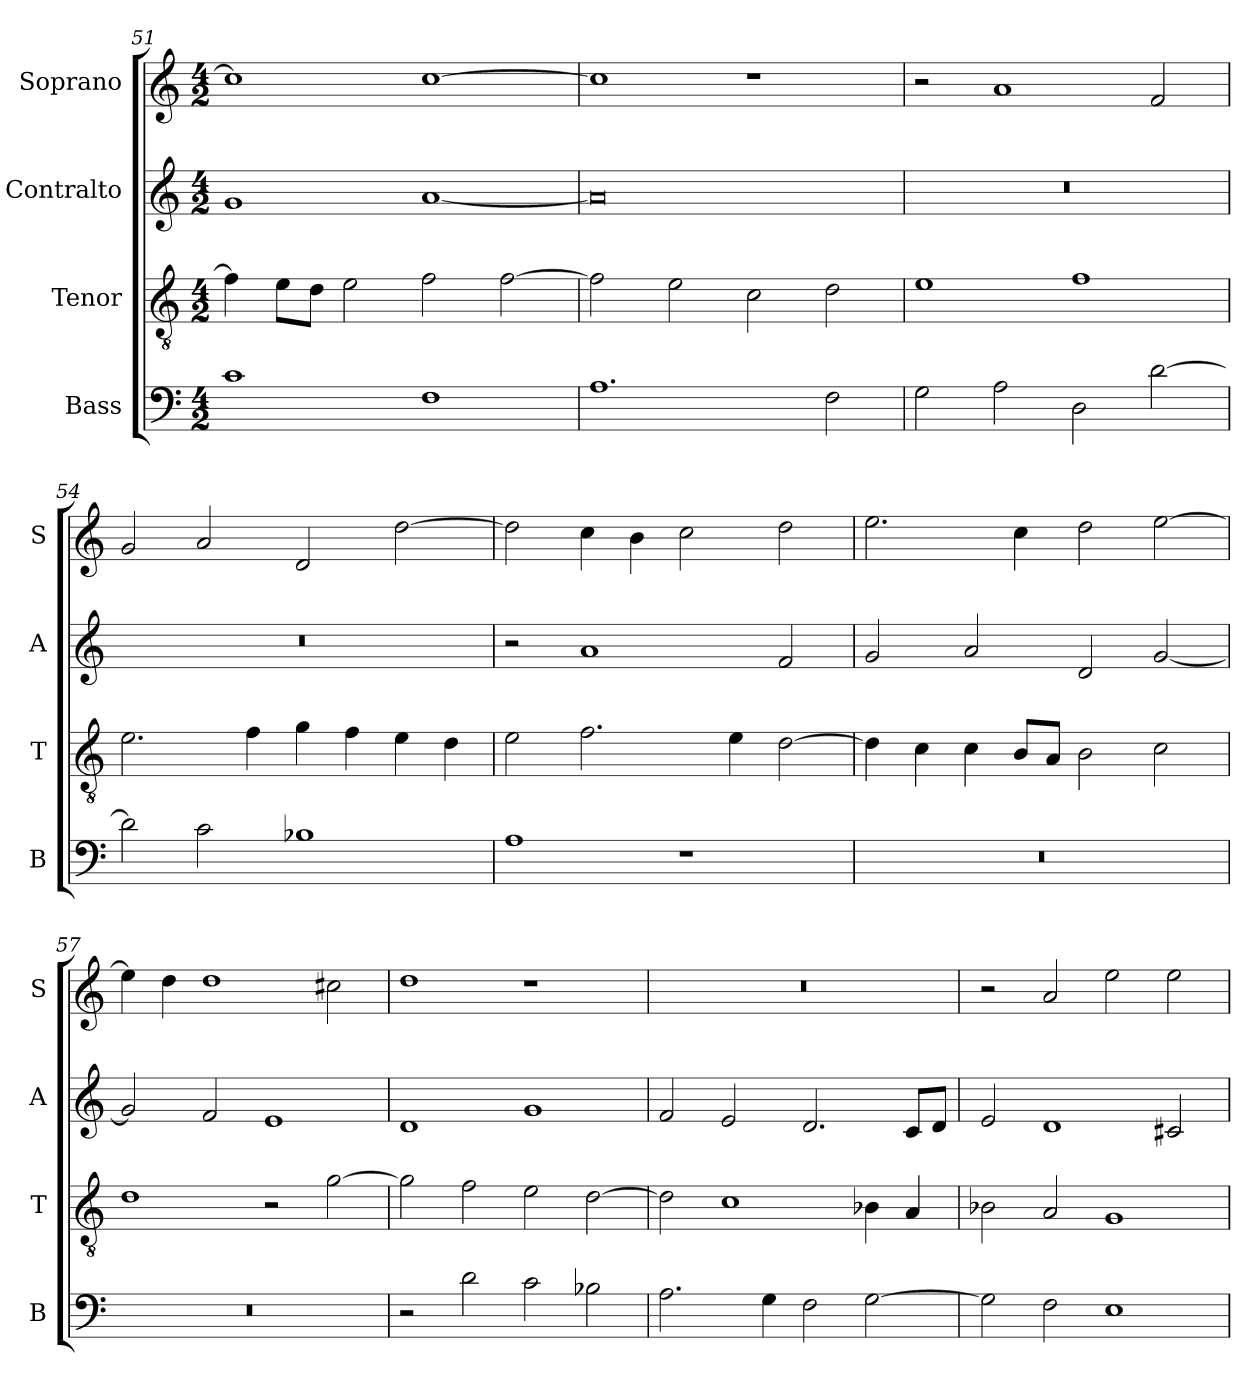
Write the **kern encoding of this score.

**kern	**kern	**kern	**kern
*part4	*part3	*part2	*part1
*staff4	*staff3	*staff2	*staff1
*I"Bass	*I"Tenor	*I"Contralto	*I"Soprano
*I'B	*I'T	*I'A	*I'S
*clefF4	*clefGv2	*clefG2	*clefG2
*k[]	*k[]	*k[]	*k[]
*D:dor	*D:dor	*D:dor	*D:dor
*M4/2	*M4/2	*M4/2	*M4/2
=51	=51	=51	=51
1c	4f]	1g	1cc]
.	8e\L	.	.
.	8d\J	.	.
.	2e	.	.
1F	2f	[1a	[1cc
.	[2f	.	.
=52	=52	=52	=52
1.A	2f]	0a]	1cc]
.	2e	.	.
.	2c	.	1r
2F	2d	.	.
=53	=53	=53	=53
2G	1e	0r	2r
2A	.	.	1a
2D	1f	.	.
[2d	.	.	2f
=54	=54	=54	=54
2d]	2.e	0r	2g
2c	.	.	2a
.	4f	.	.
1B-X	4g	.	2d
.	4f	.	.
.	4e	.	[2dd
.	4d	.	.
=55	=55	=55	=55
1A	2e	2r	2dd]
.	2.f	1a	4cc
.	.	.	4b
1r	.	.	2cc
.	4e	.	.
.	[2d	2f	2dd
=56	=56	=56	=56
0r	4d]	2g	2.ee
.	4c	.	.
.	4c	2a	.
.	8B/L	.	4cc
.	8A/J	.	.
.	2B	2d	2dd
.	2c	[2g	[2ee
=57	=57	=57	=57
0r	1d	2g]	4ee]
.	.	.	4dd
.	.	2f	1dd
.	2r	1e	.
.	[2g	.	2cc#X
=58	=58	=58	=58
2r	2g]	1d	1dd
2d	2f	.	.
2c	2e	1g	1r
2B-X	[2d	.	.
=59	=59	=59	=59
2.A	2d]	2f	0r
.	1c	2e	.
4G	.	.	.
2F	.	2.d	.
[2G	4B-X	.	.
.	4A	8c/L	.
.	.	8d/J	.
=60	=60	=60	=60
2G]	2B-X	2e	2r
2F	2A	1d	2a
1E	1G	.	2ee
.	.	2c#X	2ee
=	=	=	=
*-	*-	*-	*-
